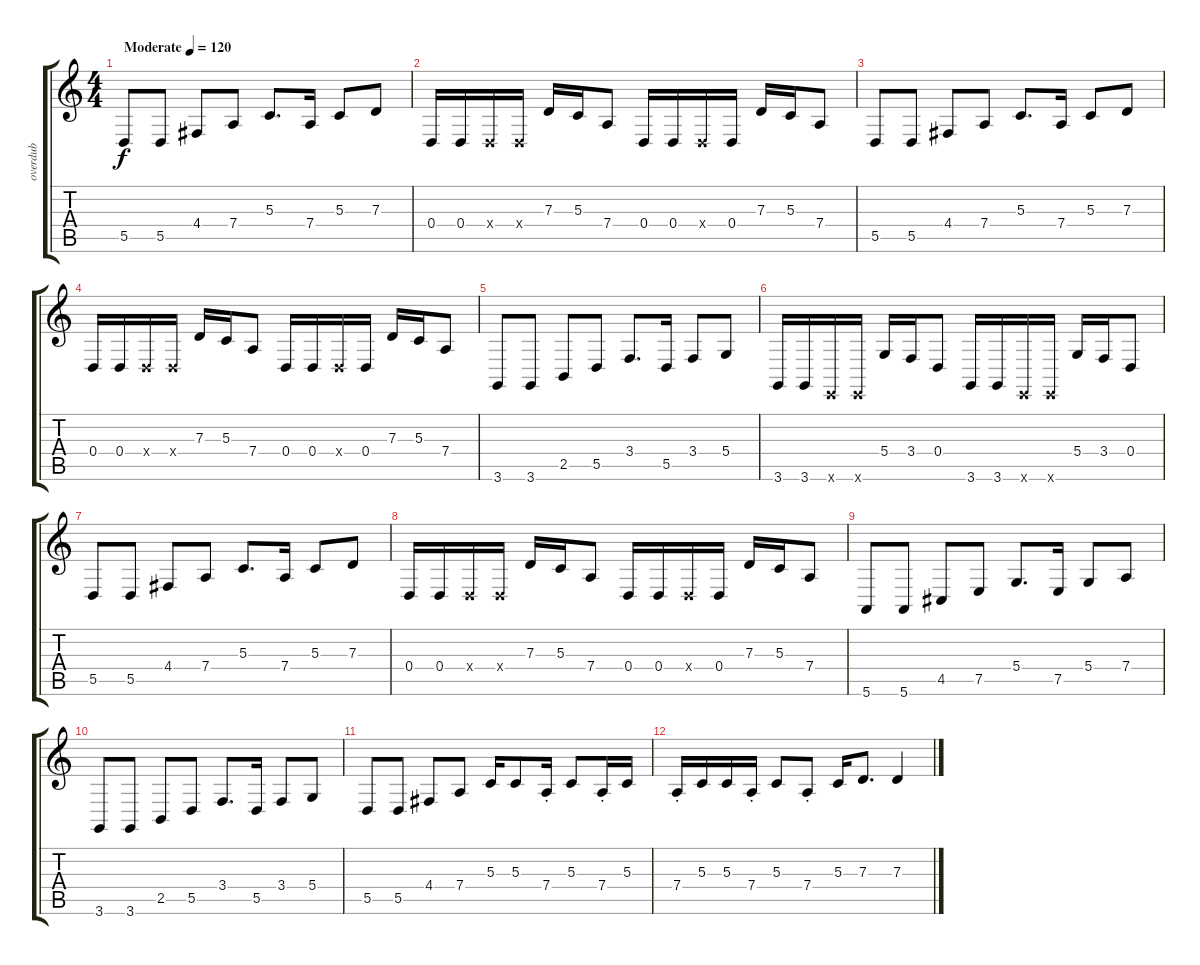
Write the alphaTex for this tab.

\track ("overdub" "overdub") {instrument rockorgan}
\staff {score tabs}
\tuning (E4 B3 G3 D3 A2 E2) {hide}
\ts (4 4)
\tempo (120 "Moderate")
\clef g2
\ks c
5.5.8{dy f instrument rockorgan} 5.5.8 4.4.8 7.4.8 5.3.8{d} 7.4.16 5.3.8 7.3.8 |
0.4.16 0.4.16 0.4{x}.16 0.4{x}.16 7.3.16 5.3.16 7.4.8 0.4.16 0.4.16 0.4{x}.16 0.4.16 7.3.16 5.3.16 7.4.8 |
5.5.8 5.5.8 4.4.8 7.4.8 5.3.8{d} 7.4.16 5.3.8 7.3.8 |
0.4.16 0.4.16 0.4{x}.16 0.4{x}.16 7.3.16 5.3.16 7.4.8 0.4.16 0.4.16 0.4{x}.16 0.4.16 7.3.16 5.3.16 7.4.8 |
3.6.8 3.6.8 2.5.8 5.5.8 3.4.8{d} 5.5.16 3.4.8 5.4.8 |
3.6.16 3.6.16 0.6{x}.16 0.6{x}.16 5.4.16 3.4.16 0.4.8 3.6.16 3.6.16 0.6{x}.16 0.6{x}.16 5.4.16 3.4.16 0.4.8 |
5.5.8 5.5.8 4.4.8 7.4.8 5.3.8{d} 7.4.16 5.3.8 7.3.8 |
0.4.16 0.4.16 0.4{x}.16 0.4{x}.16 7.3.16 5.3.16 7.4.8 0.4.16 0.4.16 0.4{x}.16 0.4.16 7.3.16 5.3.16 7.4.8 |
5.6.8 5.6.8 4.5.8 7.5.8 5.4.8{d} 7.5.16 5.4.8 7.4.8 |
3.6.8 3.6.8 2.5.8 5.5.8 3.4.8{d} 5.5.16 3.4.8 5.4.8 |
5.5.8 5.5.8 4.4.8 7.4.8 5.3.16 5.3.8 7.4{st}.16 5.3.8 7.4{st}.16 5.3.16 |
7.4{st}.16 5.3.16 5.3.16 7.4{st}.16 5.3.8 7.4{st}.8 5.3.16 7.3.8{d} 7.3.4
